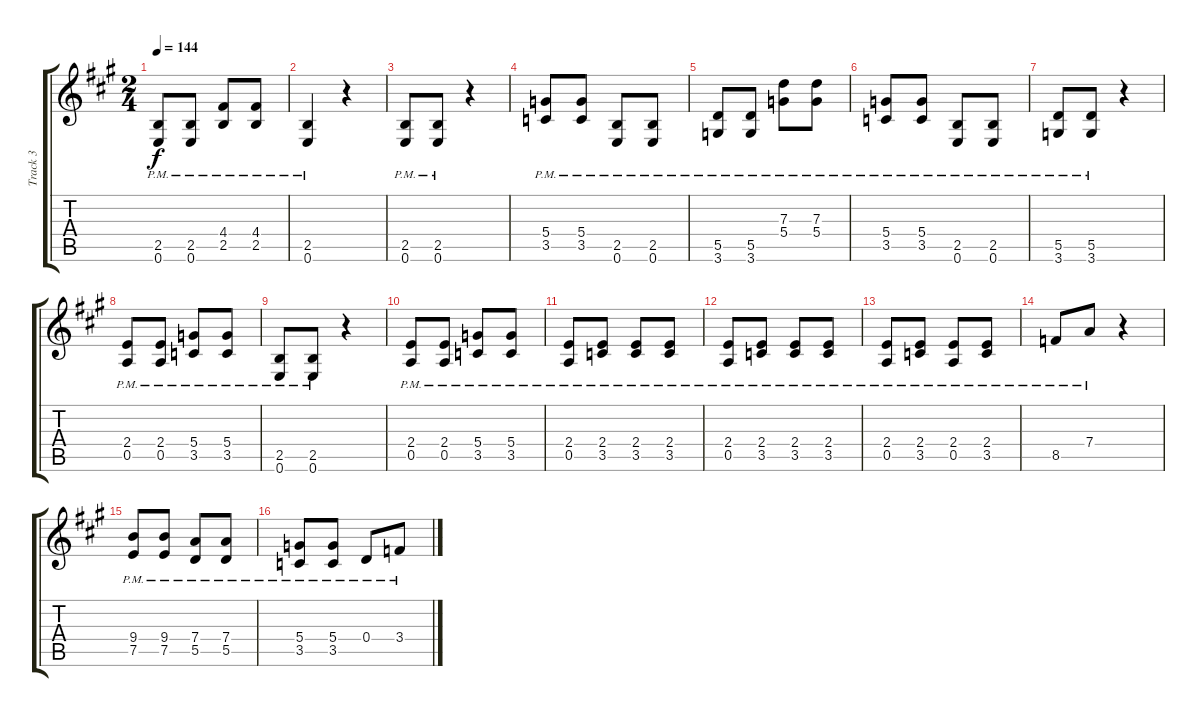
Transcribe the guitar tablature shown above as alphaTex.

\track ("Track 3" "Track 3") {instrument distortionguitar}
\staff {score tabs}
\tuning (E4 B3 G3 D3 A2 E2) {hide}
\ts (2 4)
\tempo 144
\clef g2
\ks a
(2.5{pm} 0.6{pm}).8{dy f} (2.5{pm} 0.6{pm}).8 (4.4{pm} 2.5{pm}).8 (4.4{pm} 2.5{pm}).8 |
(2.5{pm} 0.6{pm}).4 r.4 |
(2.5{pm} 0.6{pm}).8 (2.5{pm} 0.6{pm}).8 r.4 |
(5.4{pm} 3.5{pm}).8 (5.4{pm} 3.5{pm}).8 (2.5{pm} 0.6{pm}).8 (2.5{pm} 0.6{pm}).8 |
(5.5{pm} 3.6{pm}).8 (5.5{pm} 3.6{pm}).8 (7.3{pm} 5.4{pm}).8 (7.3{pm} 5.4{pm}).8 |
(5.4{pm} 3.5{pm}).8 (5.4{pm} 3.5{pm}).8 (2.5{pm} 0.6{pm}).8 (2.5{pm} 0.6{pm}).8 |
(5.5{pm} 3.6{pm}).8 (5.5{pm} 3.6{pm}).8 r.4 |
(2.4{pm} 0.5{pm}).8 (2.4{pm} 0.5{pm}).8 (5.4{pm} 3.5{pm}).8 (5.4{pm} 3.5{pm}).8 |
(2.5{pm} 0.6{pm}).8 (2.5{pm} 0.6{pm}).8 r.4 |
(2.4{pm} 0.5{pm}).8 (2.4{pm} 0.5{pm}).8 (5.4{pm} 3.5{pm}).8 (5.4{pm} 3.5{pm}).8 |
(2.4{pm} 0.5{pm}).8 (2.4{pm} 3.5{pm}).8 (2.4{pm} 3.5{pm}).8 (2.4{pm} 3.5{pm}).8 |
(2.4{pm} 0.5{pm}).8 (2.4{pm} 3.5{pm}).8 (2.4{pm} 3.5{pm}).8 (2.4{pm} 3.5{pm}).8 |
(2.4{pm} 0.5{pm}).8 (2.4{pm} 3.5{pm}).8 (2.4{pm} 0.5{pm}).8 (2.4{pm} 3.5{pm}).8 |
8.5{pm}.8 7.4{pm}.8 r.4 |
(9.4{pm} 7.5{pm}).8 (9.4{pm} 7.5{pm}).8 (7.4{pm} 5.5{pm}).8 (7.4{pm} 5.5{pm}).8 |
(5.4{pm} 3.5{pm}).8 (5.4{pm} 3.5{pm}).8 0.4{pm}.8 3.4{pm}.8
